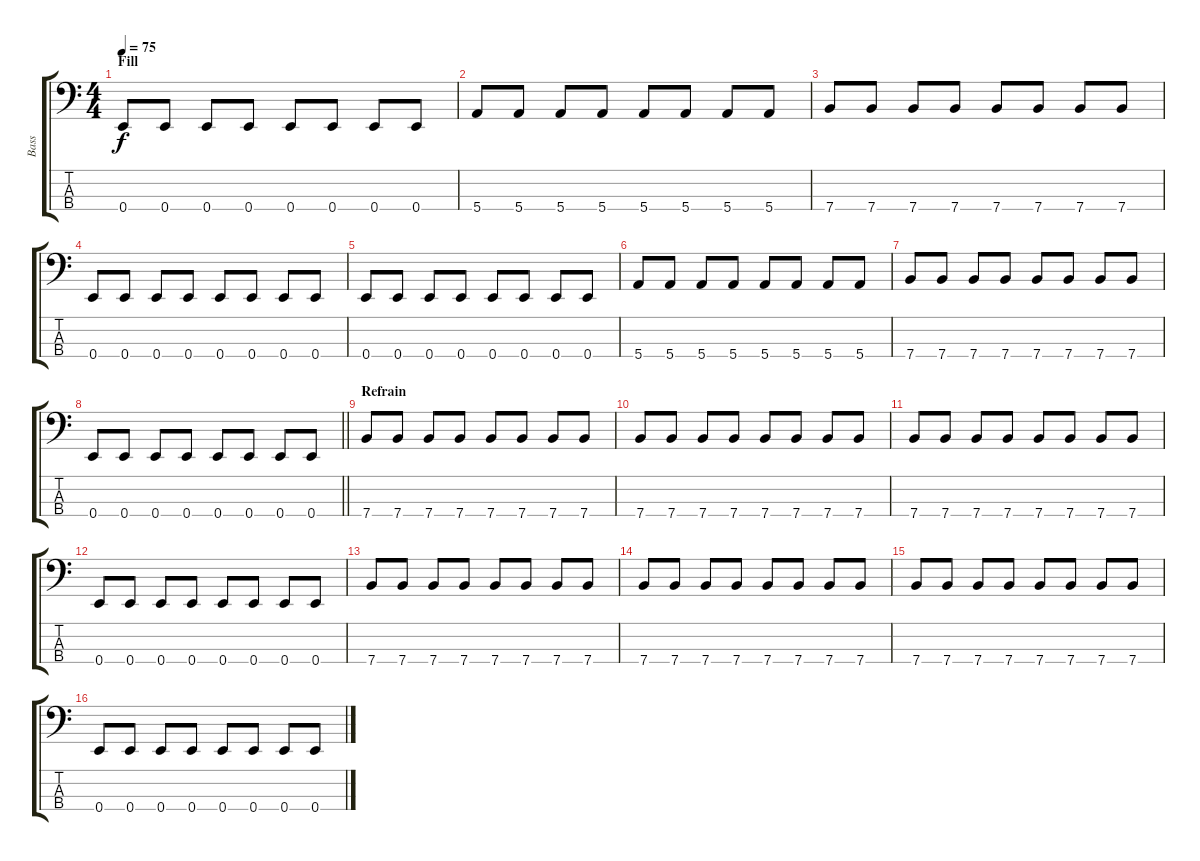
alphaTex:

\track ("Bass" "Bass") {instrument electricbassfinger}
\staff {score tabs}
\tuning (G2 D2 A1 E1) {hide}
\ts (4 4)
\section ("" "Fill")
\tempo 75
\clef f4
\ks c
0.4.8{dy f} 0.4.8 0.4.8 0.4.8 0.4.8 0.4.8 0.4.8 0.4.8 |
5.4.8 5.4.8 5.4.8 5.4.8 5.4.8 5.4.8 5.4.8 5.4.8 |
7.4.8 7.4.8 7.4.8 7.4.8 7.4.8 7.4.8 7.4.8 7.4.8 |
0.4.8 0.4.8 0.4.8 0.4.8 0.4.8 0.4.8 0.4.8 0.4.8 |
0.4.8 0.4.8 0.4.8 0.4.8 0.4.8 0.4.8 0.4.8 0.4.8 |
5.4.8 5.4.8 5.4.8 5.4.8 5.4.8 5.4.8 5.4.8 5.4.8 |
7.4.8 7.4.8 7.4.8 7.4.8 7.4.8 7.4.8 7.4.8 7.4.8 |
\barLineRight lightlight
0.4.8 0.4.8 0.4.8 0.4.8 0.4.8 0.4.8 0.4.8 0.4.8 |
\section ("" "Refrain")
7.4.8 7.4.8 7.4.8 7.4.8 7.4.8 7.4.8 7.4.8 7.4.8 |
7.4.8 7.4.8 7.4.8 7.4.8 7.4.8 7.4.8 7.4.8 7.4.8 |
7.4.8 7.4.8 7.4.8 7.4.8 7.4.8 7.4.8 7.4.8 7.4.8 |
0.4.8 0.4.8 0.4.8 0.4.8 0.4.8 0.4.8 0.4.8 0.4.8 |
7.4.8 7.4.8 7.4.8 7.4.8 7.4.8 7.4.8 7.4.8 7.4.8 |
7.4.8 7.4.8 7.4.8 7.4.8 7.4.8 7.4.8 7.4.8 7.4.8 |
7.4.8 7.4.8 7.4.8 7.4.8 7.4.8 7.4.8 7.4.8 7.4.8 |
0.4.8 0.4.8 0.4.8 0.4.8 0.4.8 0.4.8 0.4.8 0.4.8
